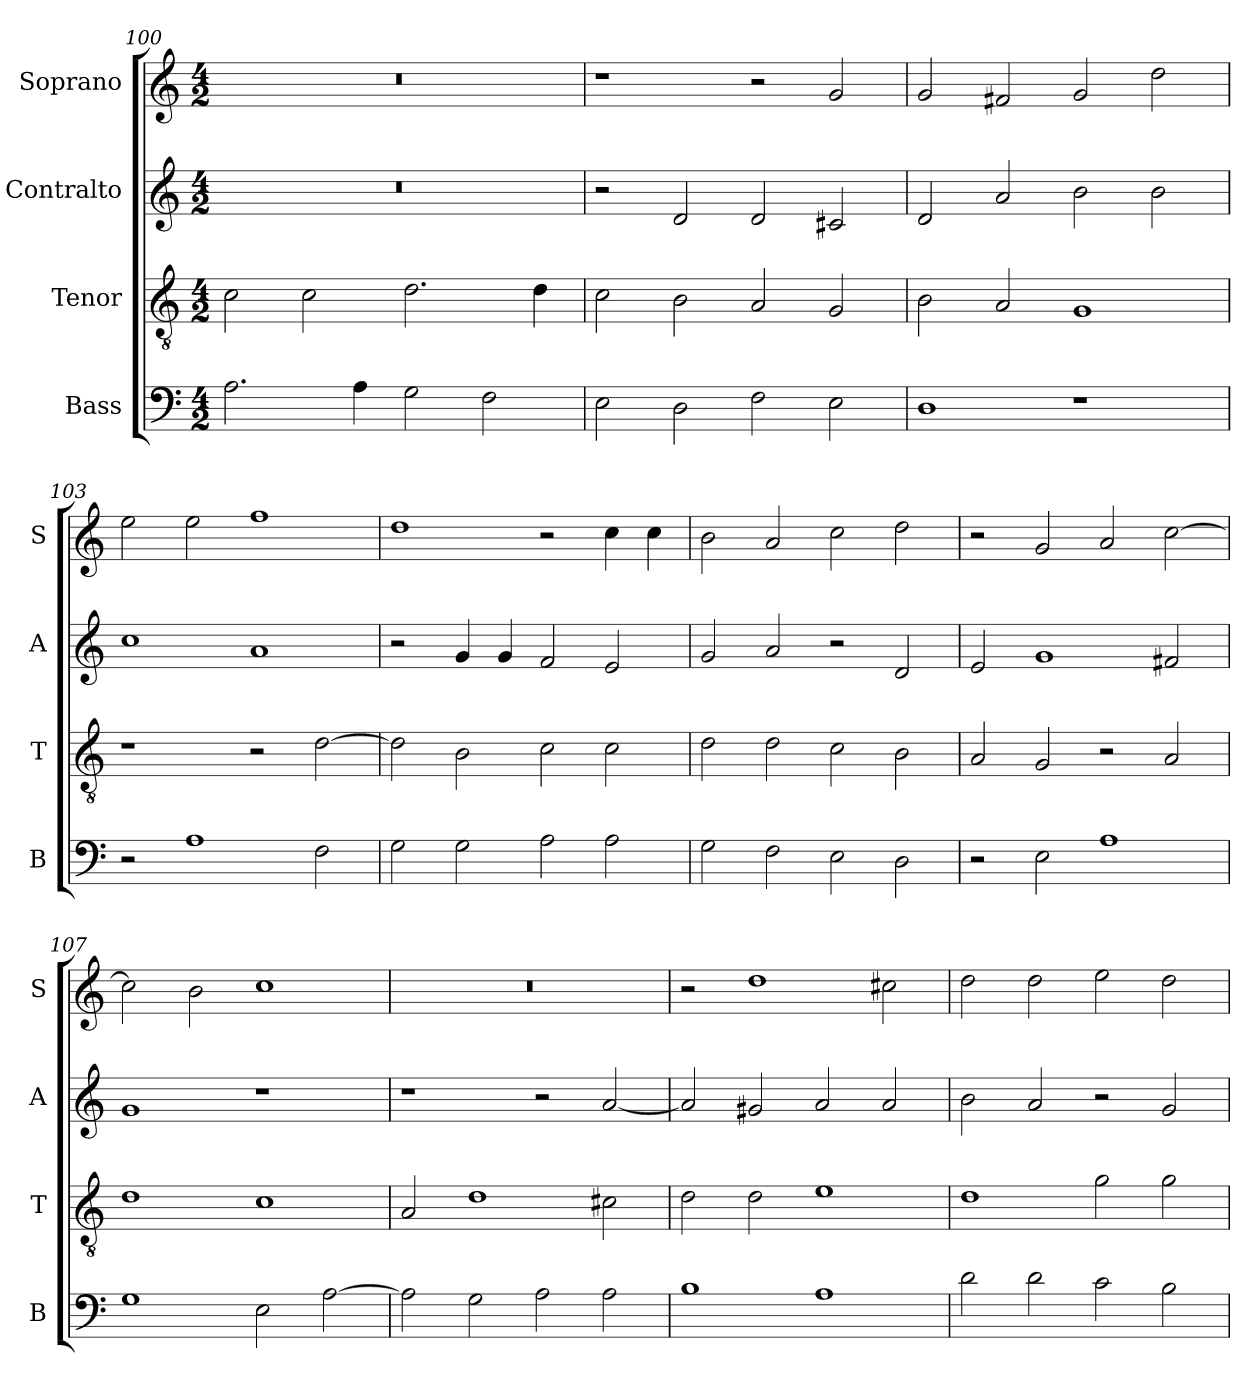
**kern	**kern	**kern	**kern
*part4	*part3	*part2	*part1
*staff4	*staff3	*staff2	*staff1
*I"Bass	*I"Tenor	*I"Contralto	*I"Soprano
*I'B	*I'T	*I'A	*I'S
*clefF4	*clefGv2	*clefG2	*clefG2
*k[]	*k[]	*k[]	*k[]
*G:mix	*G:mix	*G:mix	*G:mix
*M4/2	*M4/2	*M4/2	*M4/2
=100	=100	=100	=100
2.A	2c	0r	0r
.	2c	.	.
4A	.	.	.
2G	2.d	.	.
2F	.	.	.
.	4d	.	.
=101	=101	=101	=101
2E	2c	2r	1r
2D	2B	2d	.
2F	2A	2d	2r
2E	2G	2c#X	2g
=102	=102	=102	=102
1D	2B	2d	2g
.	2A	2a	2f#X
1r	1G	2b	2g
.	.	2b	2dd
=103	=103	=103	=103
2r	1r	1cc	2ee
1A	.	.	2ee
.	2r	1a	1ff
2F	[2d	.	.
=104	=104	=104	=104
2G	2d]	2r	1dd
2G	2B	4g	.
.	.	4g	.
2A	2c	2f	2r
2A	2c	2e	4cc
.	.	.	4cc
=105	=105	=105	=105
2G	2d	2g	2b
2F	2d	2a	2a
2E	2c	2r	2cc
2D	2B	2d	2dd
=106	=106	=106	=106
2r	2A	2e	2r
2E	2G	1g	2g
1A	2r	.	2a
.	2A	2f#X	[2cc
=107	=107	=107	=107
1G	1d	1g	2cc]
.	.	.	2b
2E	1c	1r	1cc
[2A	.	.	.
=108	=108	=108	=108
2A]	2A	1r	0r
2G	1d	.	.
2A	.	2r	.
2A	2c#X	[2a	.
=109	=109	=109	=109
1B	2d	2a]	2r
.	2d	2g#X	1dd
1A	1e	2a	.
.	.	2a	2cc#X
=110	=110	=110	=110
2d	1d	2b	2dd
2d	.	2a	2dd
2c	2g	2r	2ee
2B	2g	2g	2dd
=	=	=	=
*-	*-	*-	*-
